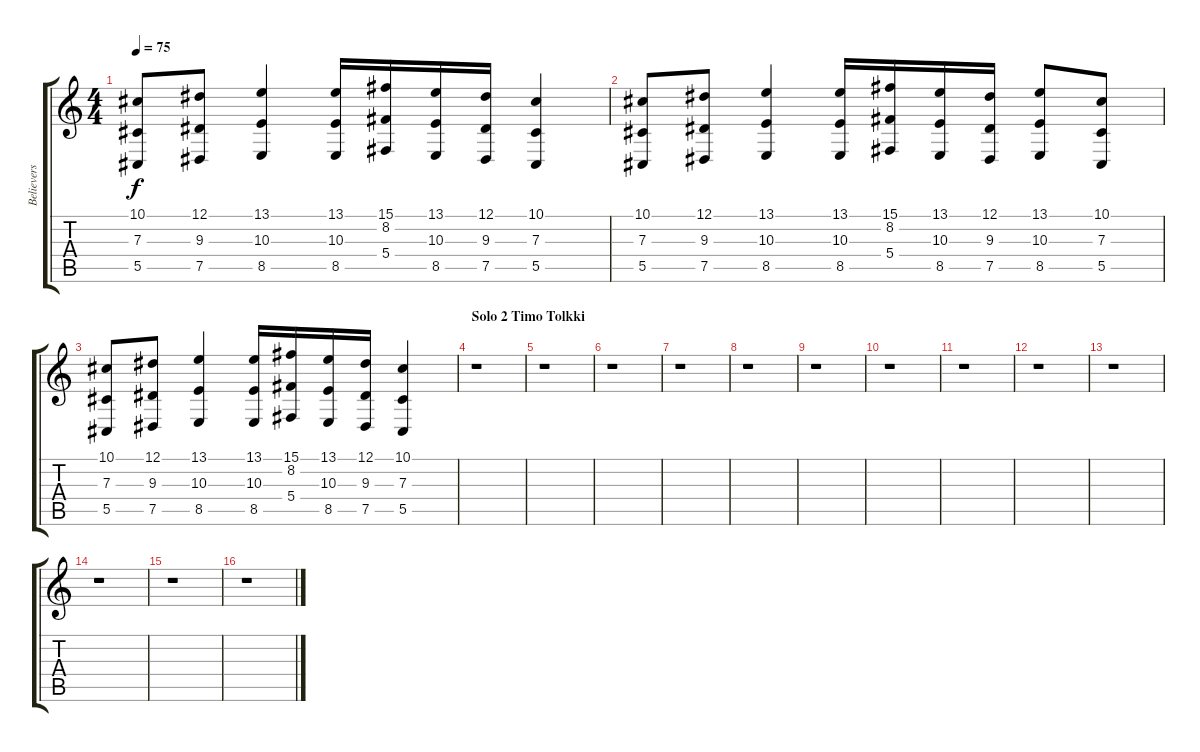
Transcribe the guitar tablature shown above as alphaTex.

\track ("Believers" "Believers") {instrument choiraahs}
\staff {score tabs}
\tuning (Eb4 Bb3 Gb3 Db3 Ab2 Eb2) {hide}
\ts (4 4)
\tempo 75
\clef g2
\ks c
(10.1 7.3 5.5).8{dy f} (12.1 9.3 7.5).8 (13.1 10.3 8.5).4 (13.1 10.3 8.5).16 (15.1 8.2 5.4).16 (13.1 10.3 8.5).16 (12.1 9.3 7.5).16 (10.1 7.3 5.5).4 |
(10.1 7.3 5.5).8 (12.1 9.3 7.5).8 (13.1 10.3 8.5).4 (13.1 10.3 8.5).16 (15.1 8.2 5.4).16 (13.1 10.3 8.5).16 (12.1 9.3 7.5).16 (13.1 10.3 8.5).8 (10.1 7.3 5.5).8 |
(10.1 7.3 5.5).8 (12.1 9.3 7.5).8 (13.1 10.3 8.5).4 (13.1 10.3 8.5).16 (15.1 8.2 5.4).16 (13.1 10.3 8.5).16 (12.1 9.3 7.5).16 (10.1 7.3 5.5).4 |
\section ("" "Solo 2 Timo Tolkki")
r.1 |
r.1 |
r.1 |
r.1 |
r.1 |
r.1 |
r.1 |
r.1 |
r.1 |
r.1 |
r.1 |
r.1 |
r.1
